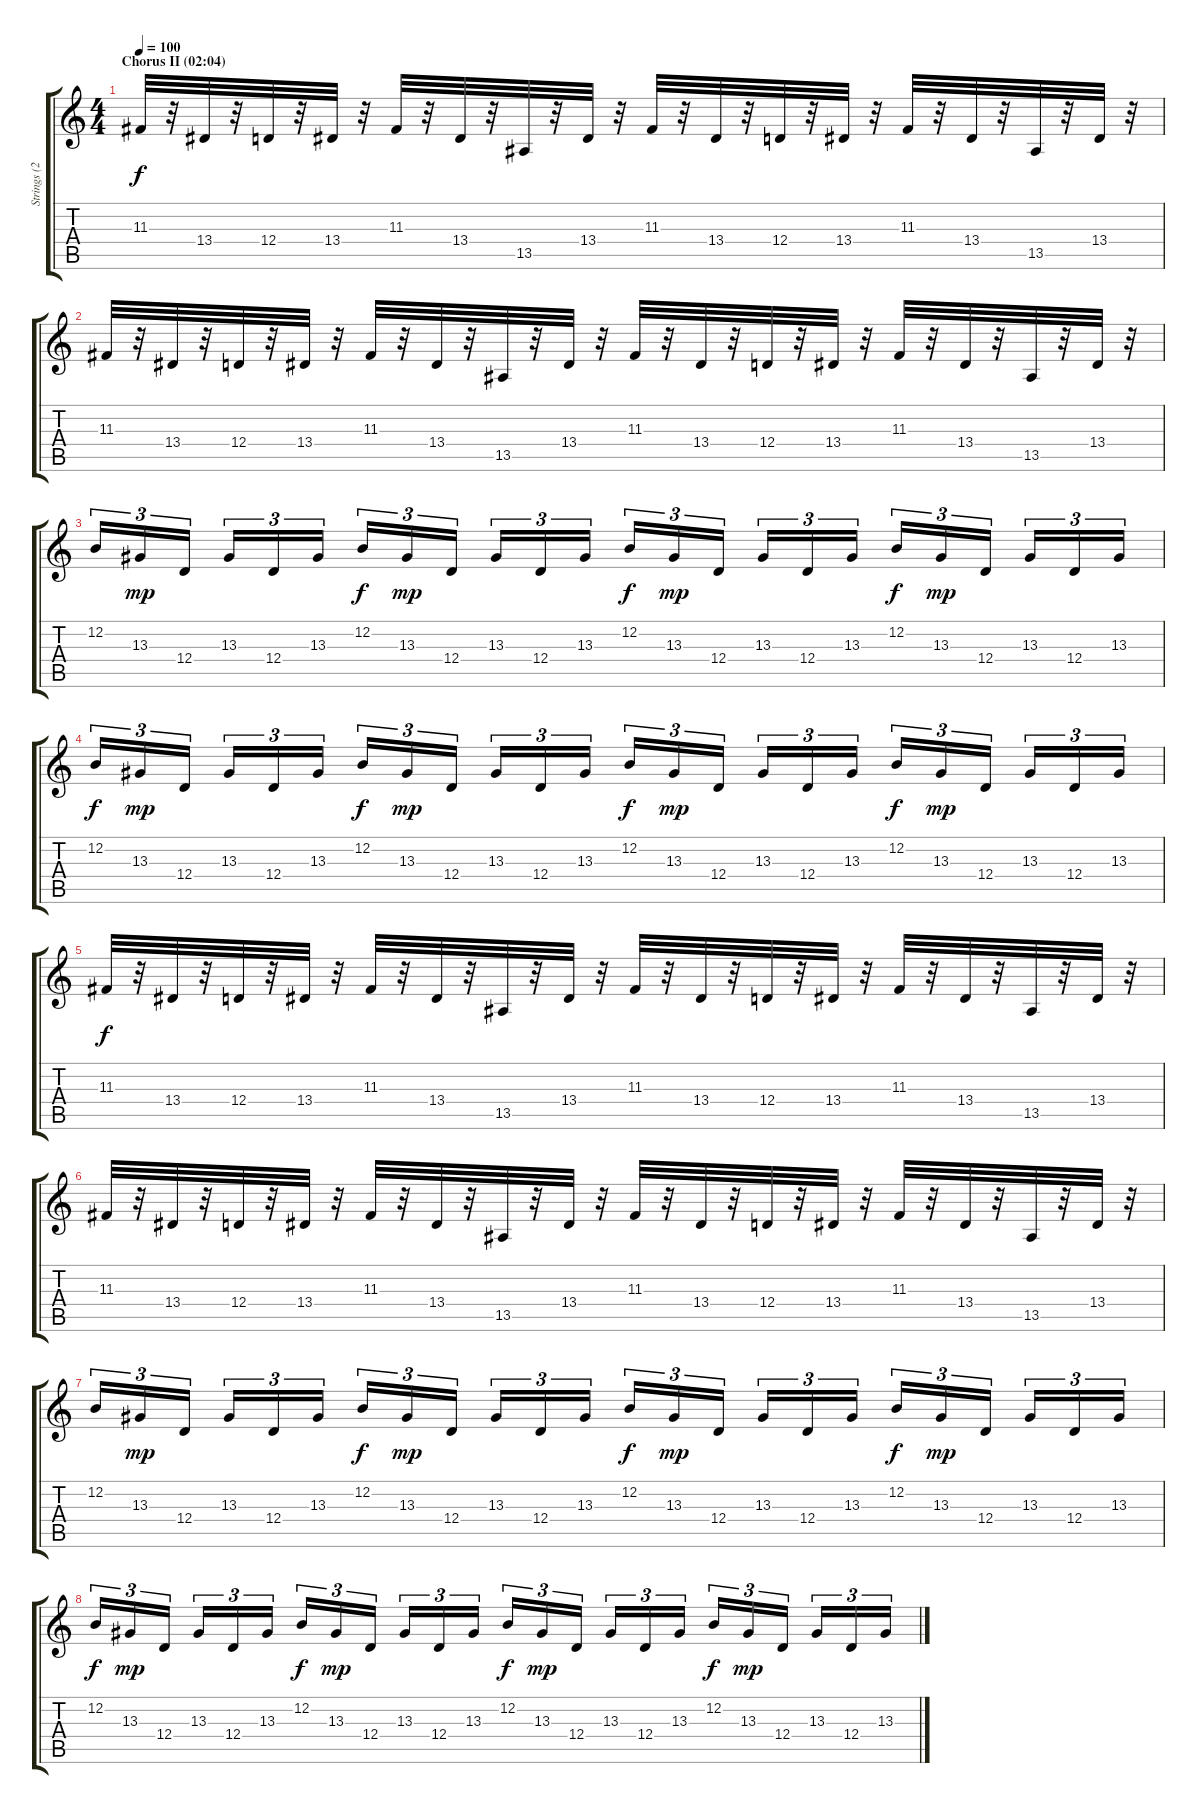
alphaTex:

\track ("Strings (2)" "Strings (2") {instrument tremolostrings}
\staff {score tabs}
\tuning (E4 B3 G3 D3 A2 E2) {hide}
\ts (4 4)
\section ("" "Chorus II (02:04)")
\tempo 100
\clef g2
\ks c
11.3.32{dy f} r.32 13.4.32 r.32 12.4.32 r.32 13.4.32 r.32 11.3.32 r.32 13.4.32 r.32 13.5.32 r.32 13.4.32 r.32 11.3.32 r.32 13.4.32 r.32 12.4.32 r.32 13.4.32 r.32 11.3.32 r.32 13.4.32 r.32 13.5.32 r.32 13.4.32 r.32 |
11.3.32 r.32 13.4.32 r.32 12.4.32 r.32 13.4.32 r.32 11.3.32 r.32 13.4.32 r.32 13.5.32 r.32 13.4.32 r.32 11.3.32 r.32 13.4.32 r.32 12.4.32 r.32 13.4.32 r.32 11.3.32 r.32 13.4.32 r.32 13.5.32 r.32 13.4.32 r.32 |
12.2.16{tu (3 2)} 13.3.16{tu (3 2) dy mp} 12.4.16{tu (3 2)} 13.3.16{tu (3 2)} 12.4.16{tu (3 2)} 13.3.16{tu (3 2)} 12.2.16{tu (3 2) dy f} 13.3.16{tu (3 2) dy mp} 12.4.16{tu (3 2)} 13.3.16{tu (3 2)} 12.4.16{tu (3 2)} 13.3.16{tu (3 2)} 12.2.16{tu (3 2) dy f} 13.3.16{tu (3 2) dy mp} 12.4.16{tu (3 2)} 13.3.16{tu (3 2)} 12.4.16{tu (3 2)} 13.3.16{tu (3 2)} 12.2.16{tu (3 2) dy f} 13.3.16{tu (3 2) dy mp} 12.4.16{tu (3 2)} 13.3.16{tu (3 2)} 12.4.16{tu (3 2)} 13.3.16{tu (3 2)} |
12.2.16{tu (3 2) dy f} 13.3.16{tu (3 2) dy mp} 12.4.16{tu (3 2)} 13.3.16{tu (3 2)} 12.4.16{tu (3 2)} 13.3.16{tu (3 2)} 12.2.16{tu (3 2) dy f} 13.3.16{tu (3 2) dy mp} 12.4.16{tu (3 2)} 13.3.16{tu (3 2)} 12.4.16{tu (3 2)} 13.3.16{tu (3 2)} 12.2.16{tu (3 2) dy f} 13.3.16{tu (3 2) dy mp} 12.4.16{tu (3 2)} 13.3.16{tu (3 2)} 12.4.16{tu (3 2)} 13.3.16{tu (3 2)} 12.2.16{tu (3 2) dy f} 13.3.16{tu (3 2) dy mp} 12.4.16{tu (3 2)} 13.3.16{tu (3 2)} 12.4.16{tu (3 2)} 13.3.16{tu (3 2)} |
11.3.32{dy f} r.32 13.4.32 r.32 12.4.32 r.32 13.4.32 r.32 11.3.32 r.32 13.4.32 r.32 13.5.32 r.32 13.4.32 r.32 11.3.32 r.32 13.4.32 r.32 12.4.32 r.32 13.4.32 r.32 11.3.32 r.32 13.4.32 r.32 13.5.32 r.32 13.4.32 r.32 |
11.3.32 r.32 13.4.32 r.32 12.4.32 r.32 13.4.32 r.32 11.3.32 r.32 13.4.32 r.32 13.5.32 r.32 13.4.32 r.32 11.3.32 r.32 13.4.32 r.32 12.4.32 r.32 13.4.32 r.32 11.3.32 r.32 13.4.32 r.32 13.5.32 r.32 13.4.32 r.32 |
12.2.16{tu (3 2)} 13.3.16{tu (3 2) dy mp} 12.4.16{tu (3 2)} 13.3.16{tu (3 2)} 12.4.16{tu (3 2)} 13.3.16{tu (3 2)} 12.2.16{tu (3 2) dy f} 13.3.16{tu (3 2) dy mp} 12.4.16{tu (3 2)} 13.3.16{tu (3 2)} 12.4.16{tu (3 2)} 13.3.16{tu (3 2)} 12.2.16{tu (3 2) dy f} 13.3.16{tu (3 2) dy mp} 12.4.16{tu (3 2)} 13.3.16{tu (3 2)} 12.4.16{tu (3 2)} 13.3.16{tu (3 2)} 12.2.16{tu (3 2) dy f} 13.3.16{tu (3 2) dy mp} 12.4.16{tu (3 2)} 13.3.16{tu (3 2)} 12.4.16{tu (3 2)} 13.3.16{tu (3 2)} |
12.2.16{tu (3 2) dy f} 13.3.16{tu (3 2) dy mp} 12.4.16{tu (3 2)} 13.3.16{tu (3 2)} 12.4.16{tu (3 2)} 13.3.16{tu (3 2)} 12.2.16{tu (3 2) dy f} 13.3.16{tu (3 2) dy mp} 12.4.16{tu (3 2)} 13.3.16{tu (3 2)} 12.4.16{tu (3 2)} 13.3.16{tu (3 2)} 12.2.16{tu (3 2) dy f} 13.3.16{tu (3 2) dy mp} 12.4.16{tu (3 2)} 13.3.16{tu (3 2)} 12.4.16{tu (3 2)} 13.3.16{tu (3 2)} 12.2.16{tu (3 2) dy f} 13.3.16{tu (3 2) dy mp} 12.4.16{tu (3 2)} 13.3.16{tu (3 2)} 12.4.16{tu (3 2)} 13.3.16{tu (3 2)}
